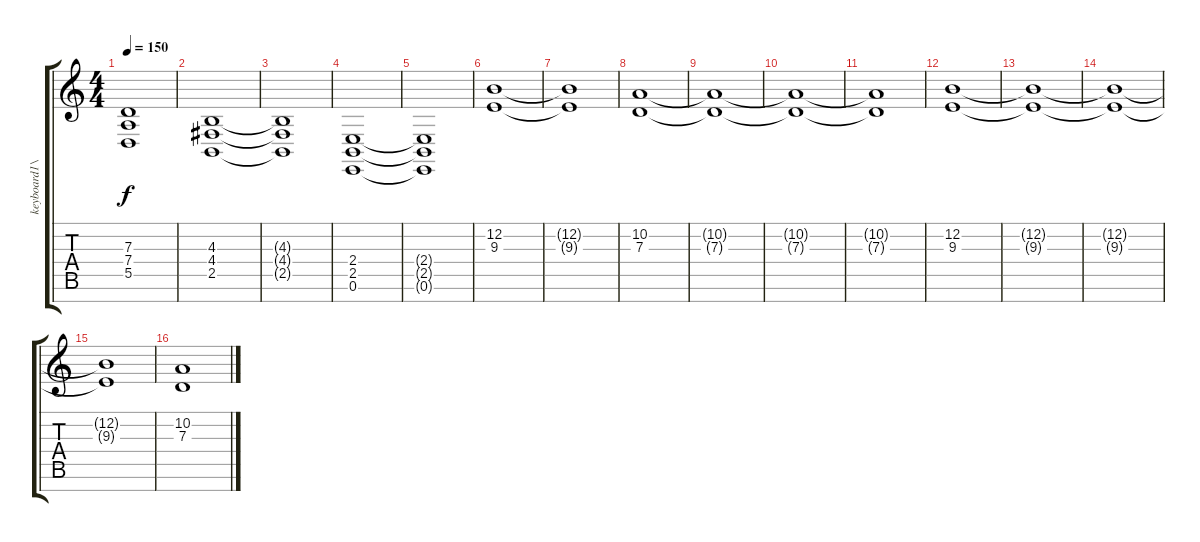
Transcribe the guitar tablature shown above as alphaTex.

\track ("keyboard1\\guitar1" "keyboard1\\") {instrument acousticgrandpiano}
\staff {score tabs}
\tuning (E4 B3 G3 D3 A2 E2 B1) {hide}
\ts (4 4)
\tempo 150
\clef g2
\ks c
(7.3{t} 7.4{t} 5.5{t}).1{dy f} |
(4.3 4.4 2.5).1 |
(4.3{t} 4.4{t} 2.5{t}).1 |
(2.4 2.5 0.6).1{volume 7 instrument distortionguitar} |
(2.4{t} 2.5{t} 0.6{t}).1 |
(12.2 9.3).1{volume 6 instrument stringensemble2} |
(12.2{t} 9.3{t}).1 |
(10.2 7.3).1 |
(10.2{t} 7.3{t}).1 |
(10.2{t} 7.3{t}).1 |
(10.2{t} 7.3{t}).1 |
(12.2 9.3).1 |
(12.2{t} 9.3{t}).1 |
(12.2{t} 9.3{t}).1 |
(12.2{t} 9.3{t}).1 |
(10.2 7.3).1{volume 3}
